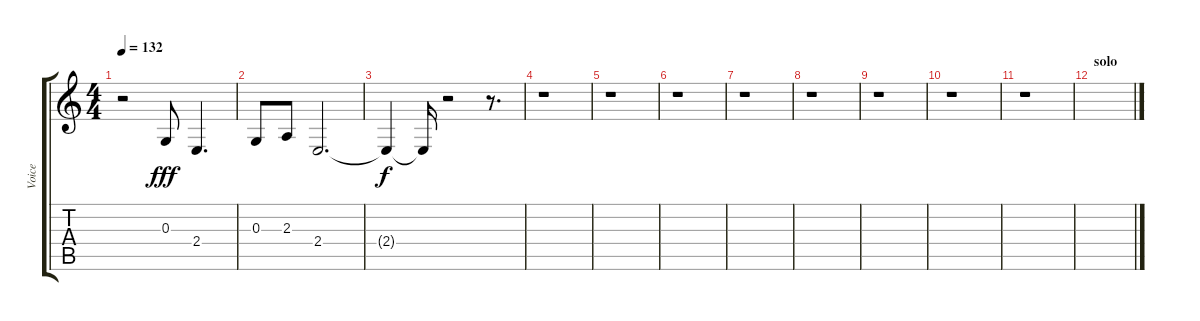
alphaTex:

\track ("Voice" "Voice") {instrument altosax}
\staff {score tabs}
\tuning (E4 B3 G3 D3 A2 E2) {hide}
\ts (4 4)
\tempo 132
\clef g2
\ks c
r.2{dy f} 0.3.8{dy fff} 2.4.4{d} |
0.3.8 2.3.8 2.4.2{d} |
2.4{t}.4{dy f} 2.4{t}.16 r.2 r.8{d} |
r.1 |
r.1 |
r.1 |
r.1 |
r.1 |
r.1 |
r.1 |
r.1 |
\section ("" "solo")
